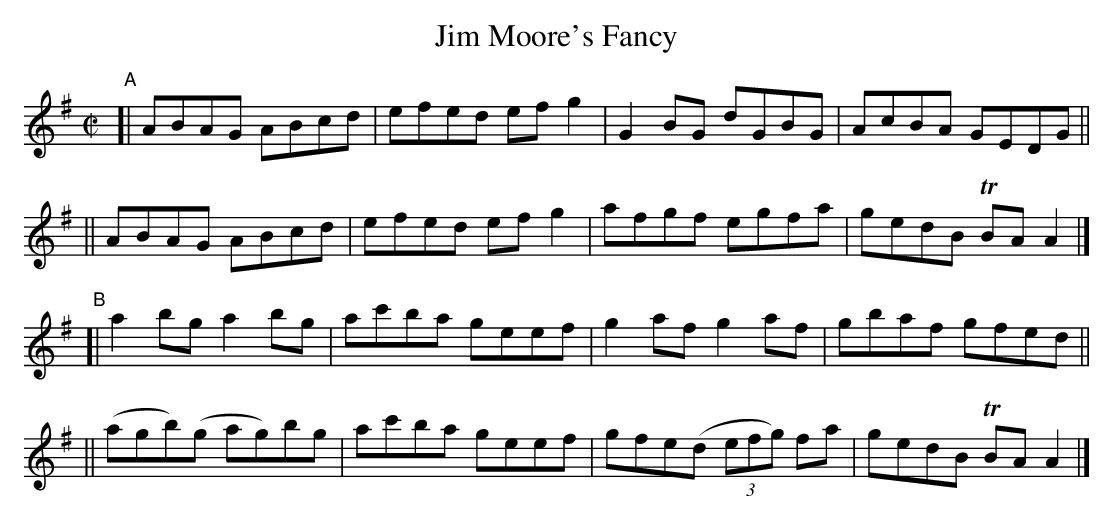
X:1
T: Jim Moore's Fancy
M: C|
L: 1/8
K: Ador
"^A"\
[| ABAG ABcd | efed efg2 | G2BG dGBG | AcBA GEDG ||
|| ABAG ABcd | efed efg2 | afgf egfa | gedB TBAA2 |]
"^B"\
[| a2bg a2bg | ac'ba geef | g2af g2af | gbaf gfed ||
|| (agb)(g ag)bg | ac'ba geef | gfe(d (3efg) fa | gedB TBAA2 |]
